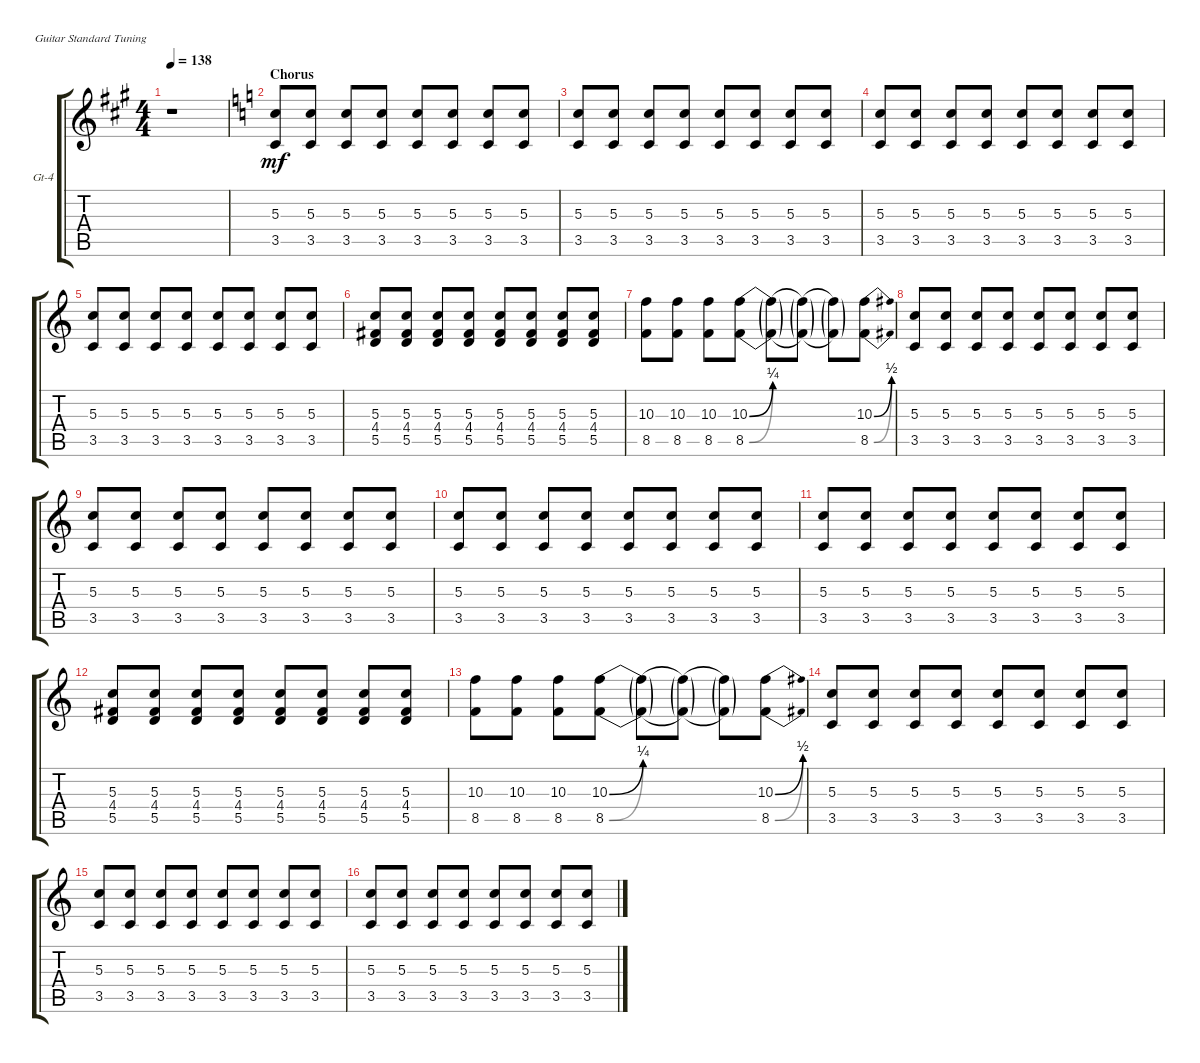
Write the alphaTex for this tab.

\defaultSystemsLayout 4
\bracketExtendMode groupsimilarinstruments
\firstSystemTrackNameOrientation horizontal
\otherSystemsTrackNameOrientation horizontal
\track ("Guitar 4" "Gt-4") {instrument distortionguitar}
\staff {score tabs}
\tuning (E4 B3 G3 D3 A2 E2)
\ts (4 4)
\tempo 138
\clef g2
\ks a
r.1{dy mf} |
\section ("" "Chorus")
\scale
0.333333
\ks c
(3.5 5.3).8 (3.5 5.3).8 (3.5 5.3).8 (3.5 5.3).8 (3.5 5.3).8 (3.5 5.3).8 (3.5 5.3).8 (3.5 5.3).8 |
\scale
0.333333 (3.5 5.3).8 (3.5 5.3).8 (3.5 5.3).8 (3.5 5.3).8 (3.5 5.3).8 (3.5 5.3).8 (3.5 5.3).8 (3.5 5.3).8 |
\scale
0.333333 (3.5 5.3).8 (3.5 5.3).8 (3.5 5.3).8 (3.5 5.3).8 (3.5 5.3).8 (3.5 5.3).8 (3.5 5.3).8 (3.5 5.3).8 |
\scale
0.333333 (3.5 5.3).8 (3.5 5.3).8 (3.5 5.3).8 (3.5 5.3).8 (3.5 5.3).8 (3.5 5.3).8 (3.5 5.3).8 (3.5 5.3).8 |
\scale
0.333333 (5.5 4.4 5.3).8 (5.5 4.4 5.3).8 (5.5 4.4 5.3).8 (5.5 4.4 5.3).8 (5.5 4.4 5.3).8 (5.5 4.4 5.3).8 (5.5 4.4 5.3).8 (5.5 4.4 5.3).8 |
\scale
0.333333 (8.5 10.3).8 (8.5 10.3).8 (8.5 10.3).8 (8.5{be (bend 0 0 15 1)} 10.3{be (bend 0 0 15 1)}).8 (8.5{be (hold 0 0 60 0) t} 10.3{be (hold 0 0 60 0) t}).8 (8.5{be (hold 0 0 60 0) t} 10.3{be (hold 0 0 60 0) t}).8 (8.5{be (hold 0 0 60 0) t} 10.3{be (hold 0 0 60 0) t}).8 (8.5{be (bend 0 0 15 2)} 10.3{be (bend 0 0 14.399999999999999 2)}).8 |
\scale
0.333333 (3.5 5.3).8 (3.5 5.3).8 (3.5 5.3).8 (3.5 5.3).8 (3.5 5.3).8 (3.5 5.3).8 (3.5 5.3).8 (3.5 5.3).8 |
\scale
0.333333 (3.5 5.3).8 (3.5 5.3).8 (3.5 5.3).8 (3.5 5.3).8 (3.5 5.3).8 (3.5 5.3).8 (3.5 5.3).8 (3.5 5.3).8 |
\scale
0.333333 (3.5 5.3).8 (3.5 5.3).8 (3.5 5.3).8 (3.5 5.3).8 (3.5 5.3).8 (3.5 5.3).8 (3.5 5.3).8 (3.5 5.3).8 |
\scale
0.333333 (3.5 5.3).8 (3.5 5.3).8 (3.5 5.3).8 (3.5 5.3).8 (3.5 5.3).8 (3.5 5.3).8 (3.5 5.3).8 (3.5 5.3).8 |
\scale
0.333333 (5.5 4.4 5.3).8 (5.5 4.4 5.3).8 (5.5 4.4 5.3).8 (5.5 4.4 5.3).8 (5.5 4.4 5.3).8 (5.5 4.4 5.3).8 (5.5 4.4 5.3).8 (5.5 4.4 5.3).8 |
\scale
0.333333 (8.5 10.3).8 (8.5 10.3).8 (8.5 10.3).8 (8.5{be (bend 0 0 15 1)} 10.3{be (bend 0 0 15 1)}).8 (8.5{be (hold 0 0 60 0) t} 10.3{be (hold 0 0 60 0) t}).8 (8.5{be (hold 0 0 60 0) t} 10.3{be (hold 0 0 60 0) t}).8 (8.5{be (hold 0 0 60 0) t} 10.3{be (hold 0 0 60 0) t}).8 (8.5{be (bend 0 0 15 2)} 10.3{be (bend 0 0 14.399999999999999 2)}).8 |
\scale
0.333333 (3.5 5.3).8 (3.5 5.3).8 (3.5 5.3).8 (3.5 5.3).8 (3.5 5.3).8 (3.5 5.3).8 (3.5 5.3).8 (3.5 5.3).8 |
\scale
0.333333 (3.5 5.3).8 (3.5 5.3).8 (3.5 5.3).8 (3.5 5.3).8 (3.5 5.3).8 (3.5 5.3).8 (3.5 5.3).8 (3.5 5.3).8 |
\scale
0.333333 (3.5 5.3).8 (3.5 5.3).8 (3.5 5.3).8 (3.5 5.3).8 (3.5 5.3).8 (3.5 5.3).8 (3.5 5.3).8 (3.5 5.3).8
